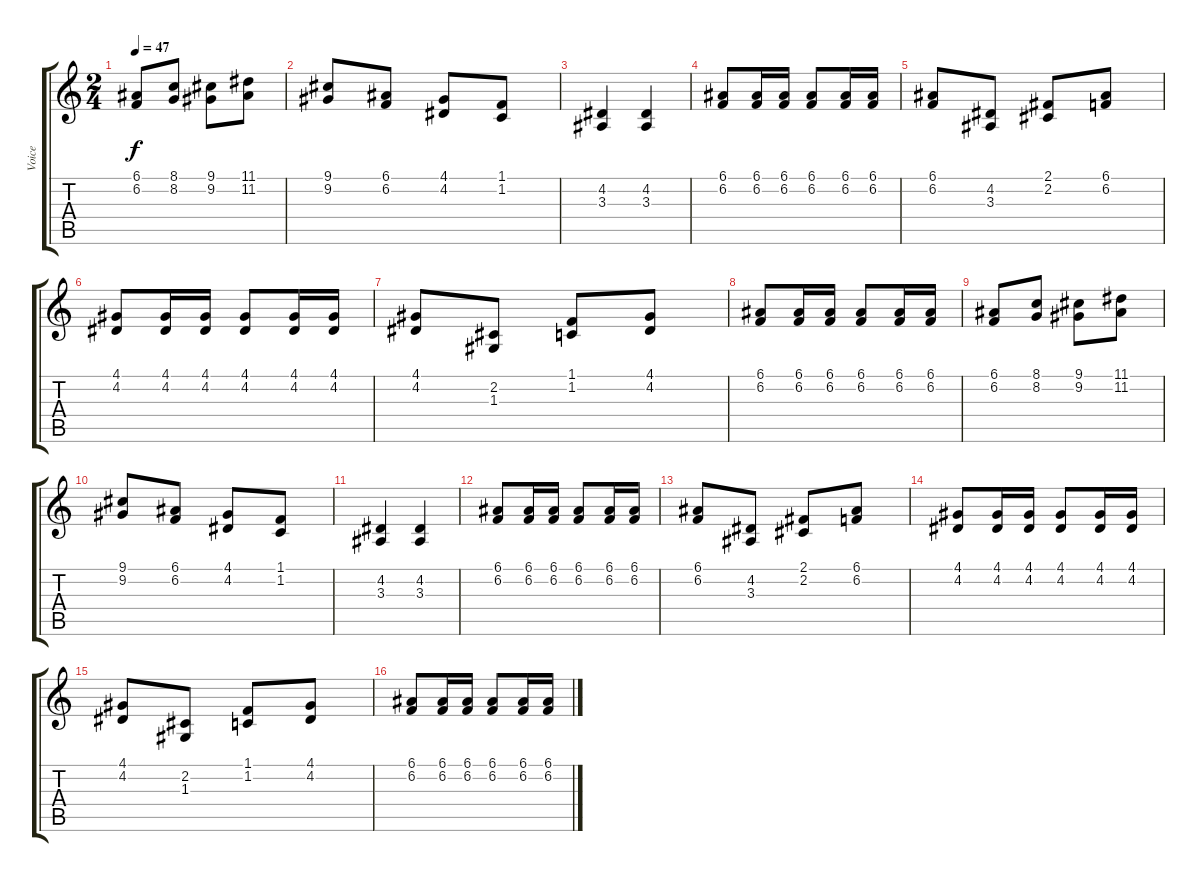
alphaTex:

\track ("Voice" "Voice") {instrument sopranosax}
\staff {score tabs}
\tuning (E4 B3 G3 D3 A2 E2) {hide}
\ts (2 4)
\tempo 47
\clef g2
\ks c
(6.1 6.2).8{dy f} (8.1 8.2).8 (9.1 9.2).8 (11.1 11.2).8 |
(9.1 9.2).8 (6.1 6.2).8 (4.1 4.2).8 (1.1 1.2).8 |
(4.2 3.3).4 (4.2 3.3).4 |
(6.1 6.2).8 (6.1 6.2).16 (6.1 6.2).16 (6.1 6.2).8 (6.1 6.2).16 (6.1 6.2).16 |
(6.1 6.2).8 (4.2 3.3).8 (2.1 2.2).8 (6.1 6.2).8 |
(4.1 4.2).8 (4.1 4.2).16 (4.1 4.2).16 (4.1 4.2).8 (4.1 4.2).16 (4.1 4.2).16 |
(4.1 4.2).8 (2.2 1.3).8 (1.1 1.2).8 (4.1 4.2).8 |
(6.1 6.2).8 (6.1 6.2).16 (6.1 6.2).16 (6.1 6.2).8 (6.1 6.2).16 (6.1 6.2).16 |
(6.1 6.2).8 (8.1 8.2).8 (9.1 9.2).8 (11.1 11.2).8 |
(9.1 9.2).8 (6.1 6.2).8 (4.1 4.2).8 (1.1 1.2).8 |
(4.2 3.3).4 (4.2 3.3).4 |
(6.1 6.2).8 (6.1 6.2).16 (6.1 6.2).16 (6.1 6.2).8 (6.1 6.2).16 (6.1 6.2).16 |
(6.1 6.2).8 (4.2 3.3).8 (2.1 2.2).8 (6.1 6.2).8 |
(4.1 4.2).8 (4.1 4.2).16 (4.1 4.2).16 (4.1 4.2).8 (4.1 4.2).16 (4.1 4.2).16 |
(4.1 4.2).8 (2.2 1.3).8 (1.1 1.2).8 (4.1 4.2).8 |
(6.1 6.2).8 (6.1 6.2).16 (6.1 6.2).16 (6.1 6.2).8 (6.1 6.2).16 (6.1 6.2).16
